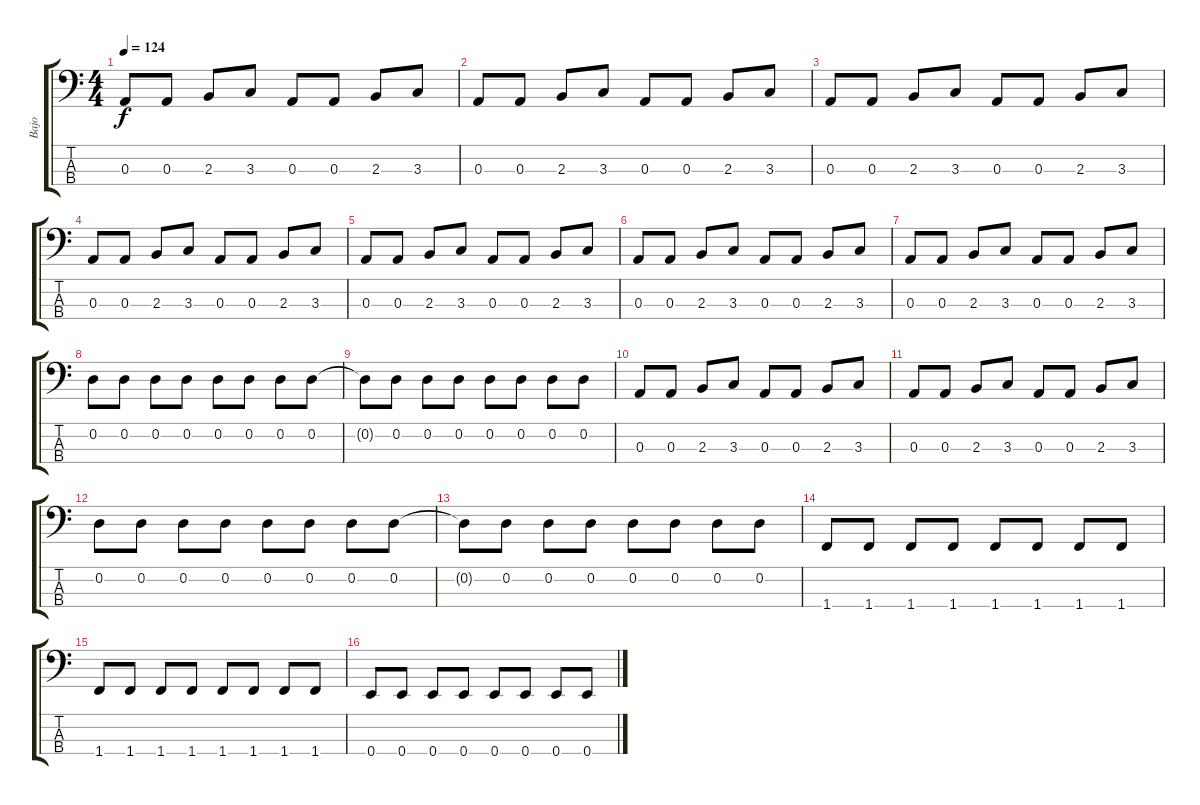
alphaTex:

\track ("Bajo" "Bajo") {instrument electricbasspick}
\staff {score tabs}
\tuning (G2 D2 A1 E1) {hide}
\ts (4 4)
\tempo 124
\clef f4
\ks c
0.3.8{dy f} 0.3.8 2.3.8 3.3.8 0.3.8 0.3.8 2.3.8 3.3.8 |
0.3.8 0.3.8 2.3.8 3.3.8 0.3.8 0.3.8 2.3.8 3.3.8 |
0.3.8 0.3.8 2.3.8 3.3.8 0.3.8 0.3.8 2.3.8 3.3.8 |
0.3.8 0.3.8 2.3.8 3.3.8 0.3.8 0.3.8 2.3.8 3.3.8 |
0.3.8 0.3.8 2.3.8 3.3.8 0.3.8 0.3.8 2.3.8 3.3.8 |
0.3.8 0.3.8 2.3.8 3.3.8 0.3.8 0.3.8 2.3.8 3.3.8 |
0.3.8 0.3.8 2.3.8 3.3.8 0.3.8 0.3.8 2.3.8 3.3.8 |
0.2.8 0.2.8 0.2.8 0.2.8 0.2.8 0.2.8 0.2.8 0.2.8 |
0.2{t}.8 0.2.8 0.2.8 0.2.8 0.2.8 0.2.8 0.2.8 0.2.8 |
0.3.8 0.3.8 2.3.8 3.3.8 0.3.8 0.3.8 2.3.8 3.3.8 |
0.3.8 0.3.8 2.3.8 3.3.8 0.3.8 0.3.8 2.3.8 3.3.8 |
0.2.8 0.2.8 0.2.8 0.2.8 0.2.8 0.2.8 0.2.8 0.2.8 |
0.2{t}.8 0.2.8 0.2.8 0.2.8 0.2.8 0.2.8 0.2.8 0.2.8 |
1.4.8 1.4.8 1.4.8 1.4.8 1.4.8 1.4.8 1.4.8 1.4.8 |
1.4.8 1.4.8 1.4.8 1.4.8 1.4.8 1.4.8 1.4.8 1.4.8 |
0.4.8 0.4.8 0.4.8 0.4.8 0.4.8 0.4.8 0.4.8 0.4.8
